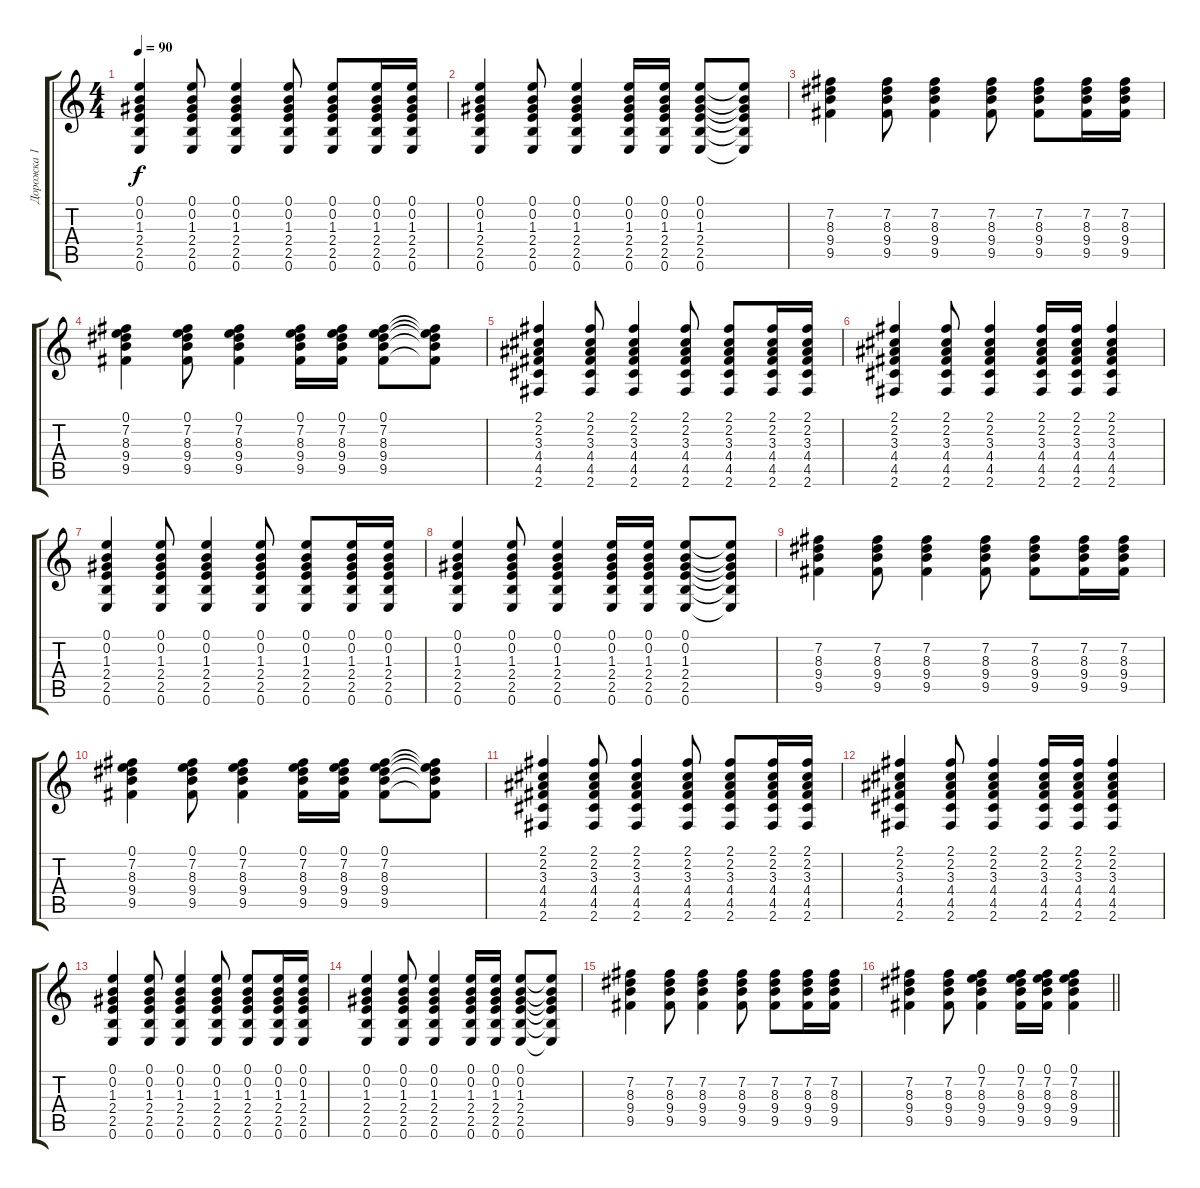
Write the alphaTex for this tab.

\track ("Дорожка 1" "Дорожка 1") {instrument acousticguitarsteel}
\staff {score tabs}
\tuning (E4 B3 G3 D3 A2 E2) {hide}
\ts (4 4)
\tempo 90
\clef g2
\ks c
(0.1 0.2 1.3 2.4 2.5 0.6).4{dy f} (0.1 0.2 1.3 2.4 2.5 0.6).8 (0.1 0.2 1.3 2.4 2.5 0.6).4 (0.1 0.2 1.3 2.4 2.5 0.6).8 (0.1 0.2 1.3 2.4 2.5 0.6).8 (0.1 0.2 1.3 2.4 2.5 0.6).16 (0.1 0.2 1.3 2.4 2.5 0.6).16 |
(0.1 0.2 1.3 2.4 2.5 0.6).4 (0.1 0.2 1.3 2.4 2.5 0.6).8 (0.1 0.2 1.3 2.4 2.5 0.6).4 (0.1 0.2 1.3 2.4 2.5 0.6).16 (0.1 0.2 1.3 2.4 2.5 0.6).16 (0.1 0.2 1.3 2.4 2.5 0.6).8 (0.1{t} 0.2{t} 1.3{t} 2.4{t} 2.5{t} 0.6{t}).8 |
(7.2 8.3 9.4 9.5).4 (7.2 8.3 9.4 9.5).8 (7.2 8.3 9.4 9.5).4 (7.2 8.3 9.4 9.5).8 (7.2 8.3 9.4 9.5).8 (7.2 8.3 9.4 9.5).16 (7.2 8.3 9.4 9.5).16 |
(0.1 7.2 8.3 9.4 9.5).4 (0.1 7.2 8.3 9.4 9.5).8 (0.1 7.2 8.3 9.4 9.5).4 (0.1 7.2 8.3 9.4 9.5).16 (0.1 7.2 8.3 9.4 9.5).16 (0.1 7.2 8.3 9.4 9.5).8 (0.1{t} 7.2{t} 8.3{t} 9.4{t} 9.5{t}).8 |
(2.1 2.2 3.3 4.4 4.5 2.6).4 (2.1 2.2 3.3 4.4 4.5 2.6).8 (2.1 2.2 3.3 4.4 4.5 2.6).4 (2.1 2.2 3.3 4.4 4.5 2.6).8 (2.1 2.2 3.3 4.4 4.5 2.6).8 (2.1 2.2 3.3 4.4 4.5 2.6).16 (2.1 2.2 3.3 4.4 4.5 2.6).16 |
(2.1 2.2 3.3 4.4 4.5 2.6).4 (2.1 2.2 3.3 4.4 4.5 2.6).8 (2.1 2.2 3.3 4.4 4.5 2.6).4 (2.1 2.2 3.3 4.4 4.5 2.6).16 (2.1 2.2 3.3 4.4 4.5 2.6).16 (2.1 2.2 3.3 4.4 4.5 2.6).4 |
(0.1 0.2 1.3 2.4 2.5 0.6).4 (0.1 0.2 1.3 2.4 2.5 0.6).8 (0.1 0.2 1.3 2.4 2.5 0.6).4 (0.1 0.2 1.3 2.4 2.5 0.6).8 (0.1 0.2 1.3 2.4 2.5 0.6).8 (0.1 0.2 1.3 2.4 2.5 0.6).16 (0.1 0.2 1.3 2.4 2.5 0.6).16 |
(0.1 0.2 1.3 2.4 2.5 0.6).4 (0.1 0.2 1.3 2.4 2.5 0.6).8 (0.1 0.2 1.3 2.4 2.5 0.6).4 (0.1 0.2 1.3 2.4 2.5 0.6).16 (0.1 0.2 1.3 2.4 2.5 0.6).16 (0.1 0.2 1.3 2.4 2.5 0.6).8 (0.1{t} 0.2{t} 1.3{t} 2.4{t} 2.5{t} 0.6{t}).8 |
(7.2 8.3 9.4 9.5).4 (7.2 8.3 9.4 9.5).8 (7.2 8.3 9.4 9.5).4 (7.2 8.3 9.4 9.5).8 (7.2 8.3 9.4 9.5).8 (7.2 8.3 9.4 9.5).16 (7.2 8.3 9.4 9.5).16 |
(0.1 7.2 8.3 9.4 9.5).4 (0.1 7.2 8.3 9.4 9.5).8 (0.1 7.2 8.3 9.4 9.5).4 (0.1 7.2 8.3 9.4 9.5).16 (0.1 7.2 8.3 9.4 9.5).16 (0.1 7.2 8.3 9.4 9.5).8 (0.1{t} 7.2{t} 8.3{t} 9.4{t} 9.5{t}).8 |
(2.1 2.2 3.3 4.4 4.5 2.6).4 (2.1 2.2 3.3 4.4 4.5 2.6).8 (2.1 2.2 3.3 4.4 4.5 2.6).4 (2.1 2.2 3.3 4.4 4.5 2.6).8 (2.1 2.2 3.3 4.4 4.5 2.6).8 (2.1 2.2 3.3 4.4 4.5 2.6).16 (2.1 2.2 3.3 4.4 4.5 2.6).16 |
(2.1 2.2 3.3 4.4 4.5 2.6).4 (2.1 2.2 3.3 4.4 4.5 2.6).8 (2.1 2.2 3.3 4.4 4.5 2.6).4 (2.1 2.2 3.3 4.4 4.5 2.6).16 (2.1 2.2 3.3 4.4 4.5 2.6).16 (2.1 2.2 3.3 4.4 4.5 2.6).4 |
(0.1 0.2 1.3 2.4 2.5 0.6).4 (0.1 0.2 1.3 2.4 2.5 0.6).8 (0.1 0.2 1.3 2.4 2.5 0.6).4 (0.1 0.2 1.3 2.4 2.5 0.6).8 (0.1 0.2 1.3 2.4 2.5 0.6).8 (0.1 0.2 1.3 2.4 2.5 0.6).16 (0.1 0.2 1.3 2.4 2.5 0.6).16 |
(0.1 0.2 1.3 2.4 2.5 0.6).4 (0.1 0.2 1.3 2.4 2.5 0.6).8 (0.1 0.2 1.3 2.4 2.5 0.6).4 (0.1 0.2 1.3 2.4 2.5 0.6).16 (0.1 0.2 1.3 2.4 2.5 0.6).16 (0.1 0.2 1.3 2.4 2.5 0.6).8 (0.1{t} 0.2{t} 1.3{t} 2.4{t} 2.5{t} 0.6{t}).8 |
(7.2 8.3 9.4 9.5).4 (7.2 8.3 9.4 9.5).8 (7.2 8.3 9.4 9.5).4 (7.2 8.3 9.4 9.5).8 (7.2 8.3 9.4 9.5).8 (7.2 8.3 9.4 9.5).16 (7.2 8.3 9.4 9.5).16 |
\barLineRight lightlight
(7.2 8.3 9.4 9.5).4 (7.2 8.3 9.4 9.5).8 (0.1 7.2 8.3 9.4 9.5).4 (0.1 7.2 8.3 9.4 9.5).16 (0.1 7.2 8.3 9.4 9.5).16 (0.1 7.2 8.3 9.4 9.5).4
